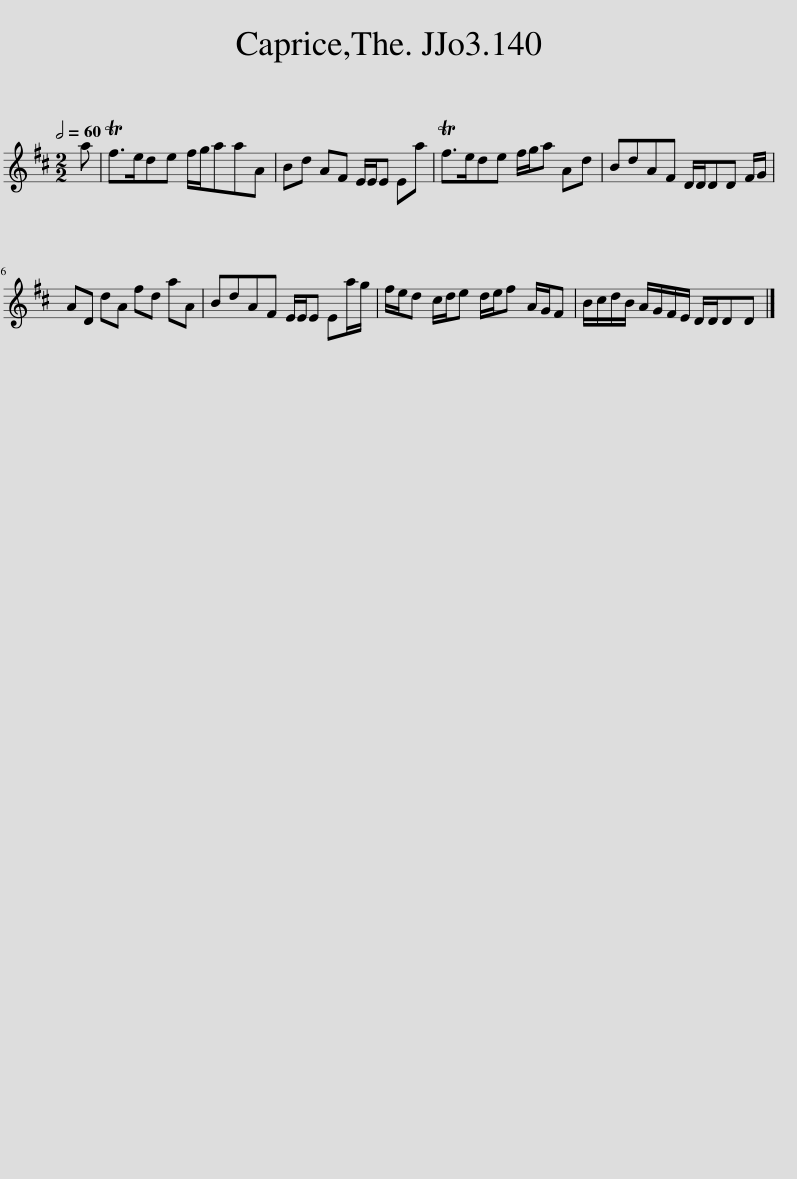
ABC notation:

X:1
L:1/8
Q:1/2=60
M:2/2
I:linebreak $
K:D
V:1 treble
V:1
 a | Tf>ede f/g/aaA | Bd AF E/E/E Ea | Tf>ede f/g/a Ad | BdAF D/D/DD F/G/ |$ %5
 AD dA fd aA | BdAF E/E/E Ea/g/ | f/e/d c/d/e d/e/f A/G/F | B/c/d/B/ A/G/F/E/ D/D/DD |] %9
